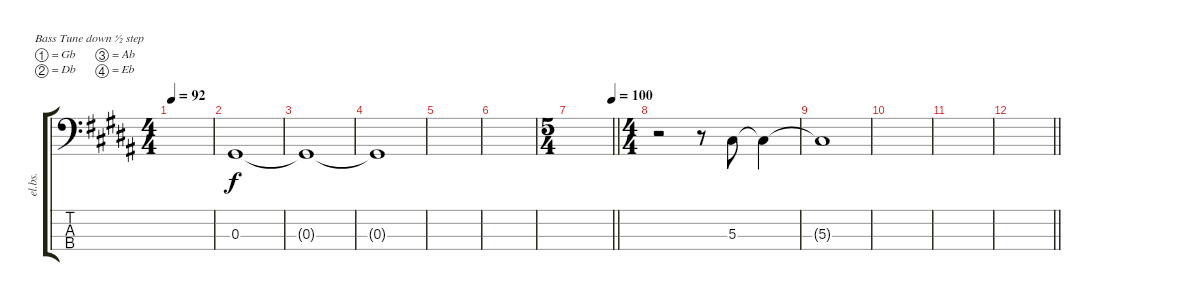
\bracketExtendMode groupsimilarinstruments
\otherSystemsTrackNameOrientation horizontal
\track ("Electric Bass" "el.bs.") {instrument electricbassfinger}
\staff {score tabs}
\tuning (Gb2 Db2 Ab1 Eb1)
\ts (4 4)
\tempo 92
\clef f4
\ks b
|
0.3{acc forcenatural}.1{beam Up} |
0.3{t acc forcenatural}.1{beam Up} |
0.3{t acc forcenatural}.1{beam Up} |
|
|
\ts (5 4)
\beaming (8 6 4)
\tempo (100 1)
\barLineRight lightlight
|
\ts (4 4)
\beaming (8 2 2 2 2)
r.2{beam Down} r.8{beam Down} 5.3{acc forcenatural}.8{beam Down} 5.3{t acc forcenatural}.4{beam Down} |
5.3{t acc forcenatural}.1{beam Down} |
|
|
\barLineRight lightlight
